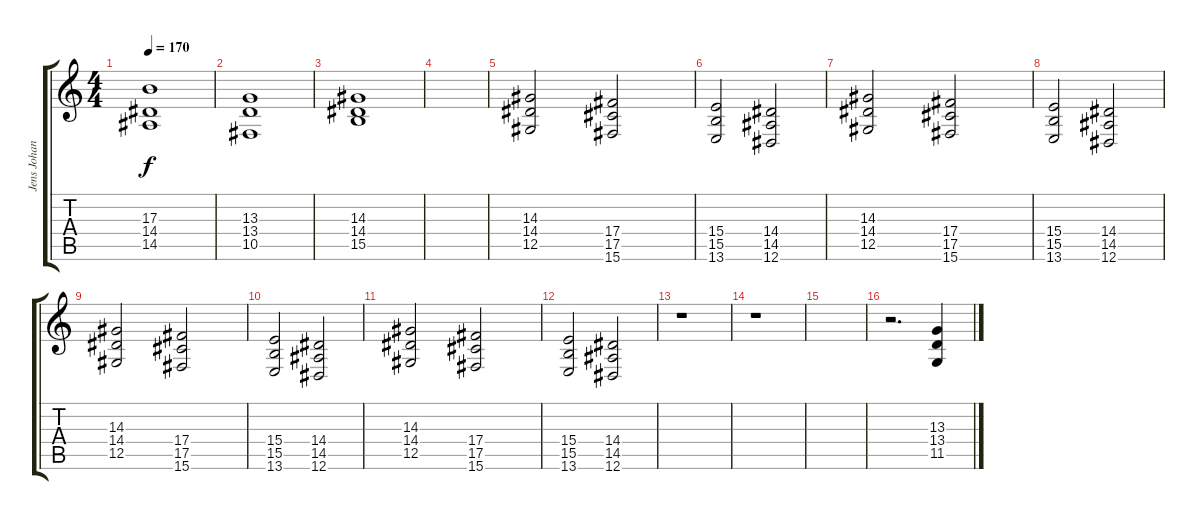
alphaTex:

\track ("Jens Johansson (Rhythm Keyboard)" "Jens Johan") {instrument choiraahs}
\staff {score tabs}
\tuning (Eb4 Bb3 Gb3 Db3 Ab2 Eb2) {hide}
\ts (4 4)
\tempo 170
\clef g2
\ks c
(17.3{t} 14.4{t} 14.5{t}).1{dy f} |
(13.3 13.4 10.5).1 |
(14.3 14.4 15.5).1 |
|
(14.3 14.4 12.5).2 (17.4 17.5 15.6).2 |
(15.4 15.5 13.6).2 (14.4 14.5 12.6).2 |
(14.3 14.4 12.5).2 (17.4 17.5 15.6).2 |
(15.4 15.5 13.6).2 (14.4 14.5 12.6).2 |
(14.3 14.4 12.5).2 (17.4 17.5 15.6).2 |
(15.4 15.5 13.6).2 (14.4 14.5 12.6).2 |
(14.3 14.4 12.5).2 (17.4 17.5 15.6).2 |
(15.4 15.5 13.6).2 (14.4 14.5 12.6).2 |
r.1 |
r.1 |
|
r.2{d} (13.3 13.4 11.5).4
